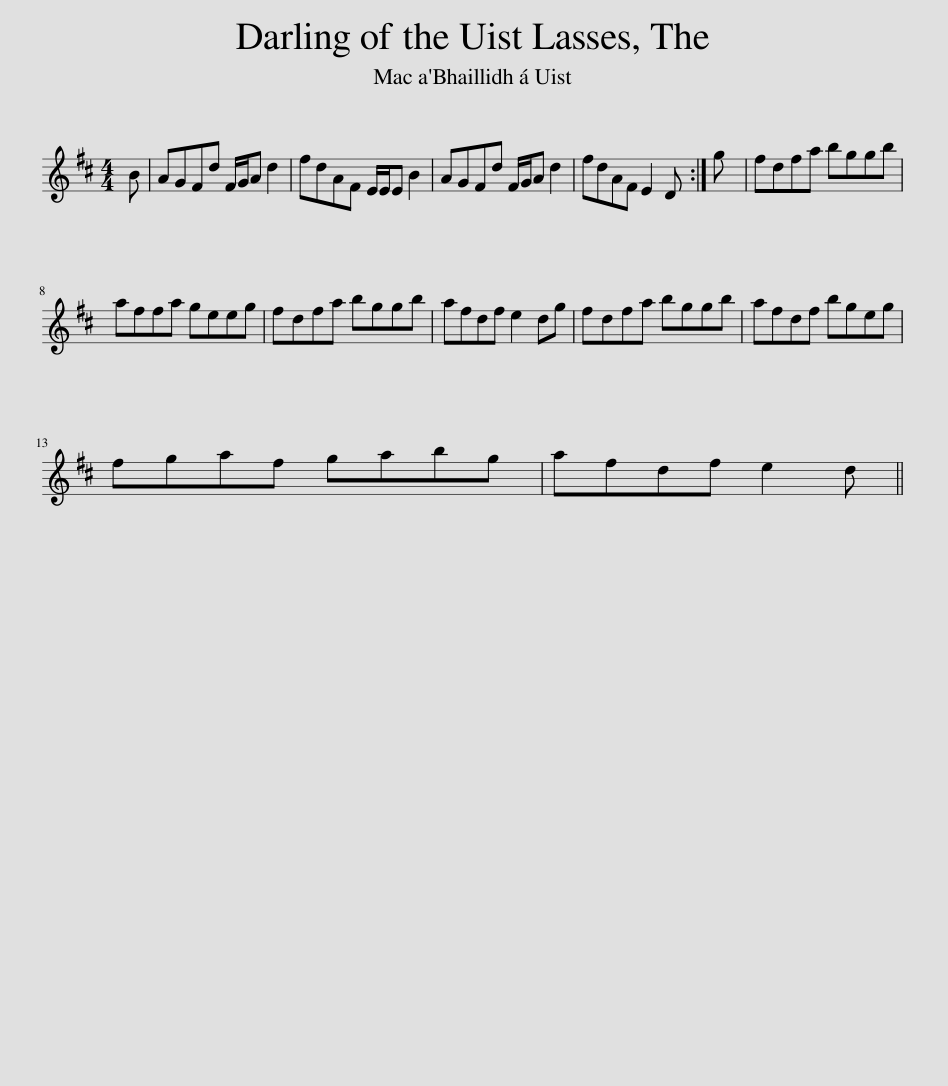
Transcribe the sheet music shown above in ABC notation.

X:1
L:1/8
M:4/4
I:linebreak $
K:D
V:1 treble
V:1
 B | AGFd F/G/A d2 | fdAF E/E/E B2 | AGFd F/G/A d2 | fdAF E2 D :| %5
 g | fdfa bggb |$ affa geeg | fdfa bggb | afdf e2 dg | %10
 fdfa bggb | afdf bgeg |$ fgaf gabg | afdf e2 d || %14
